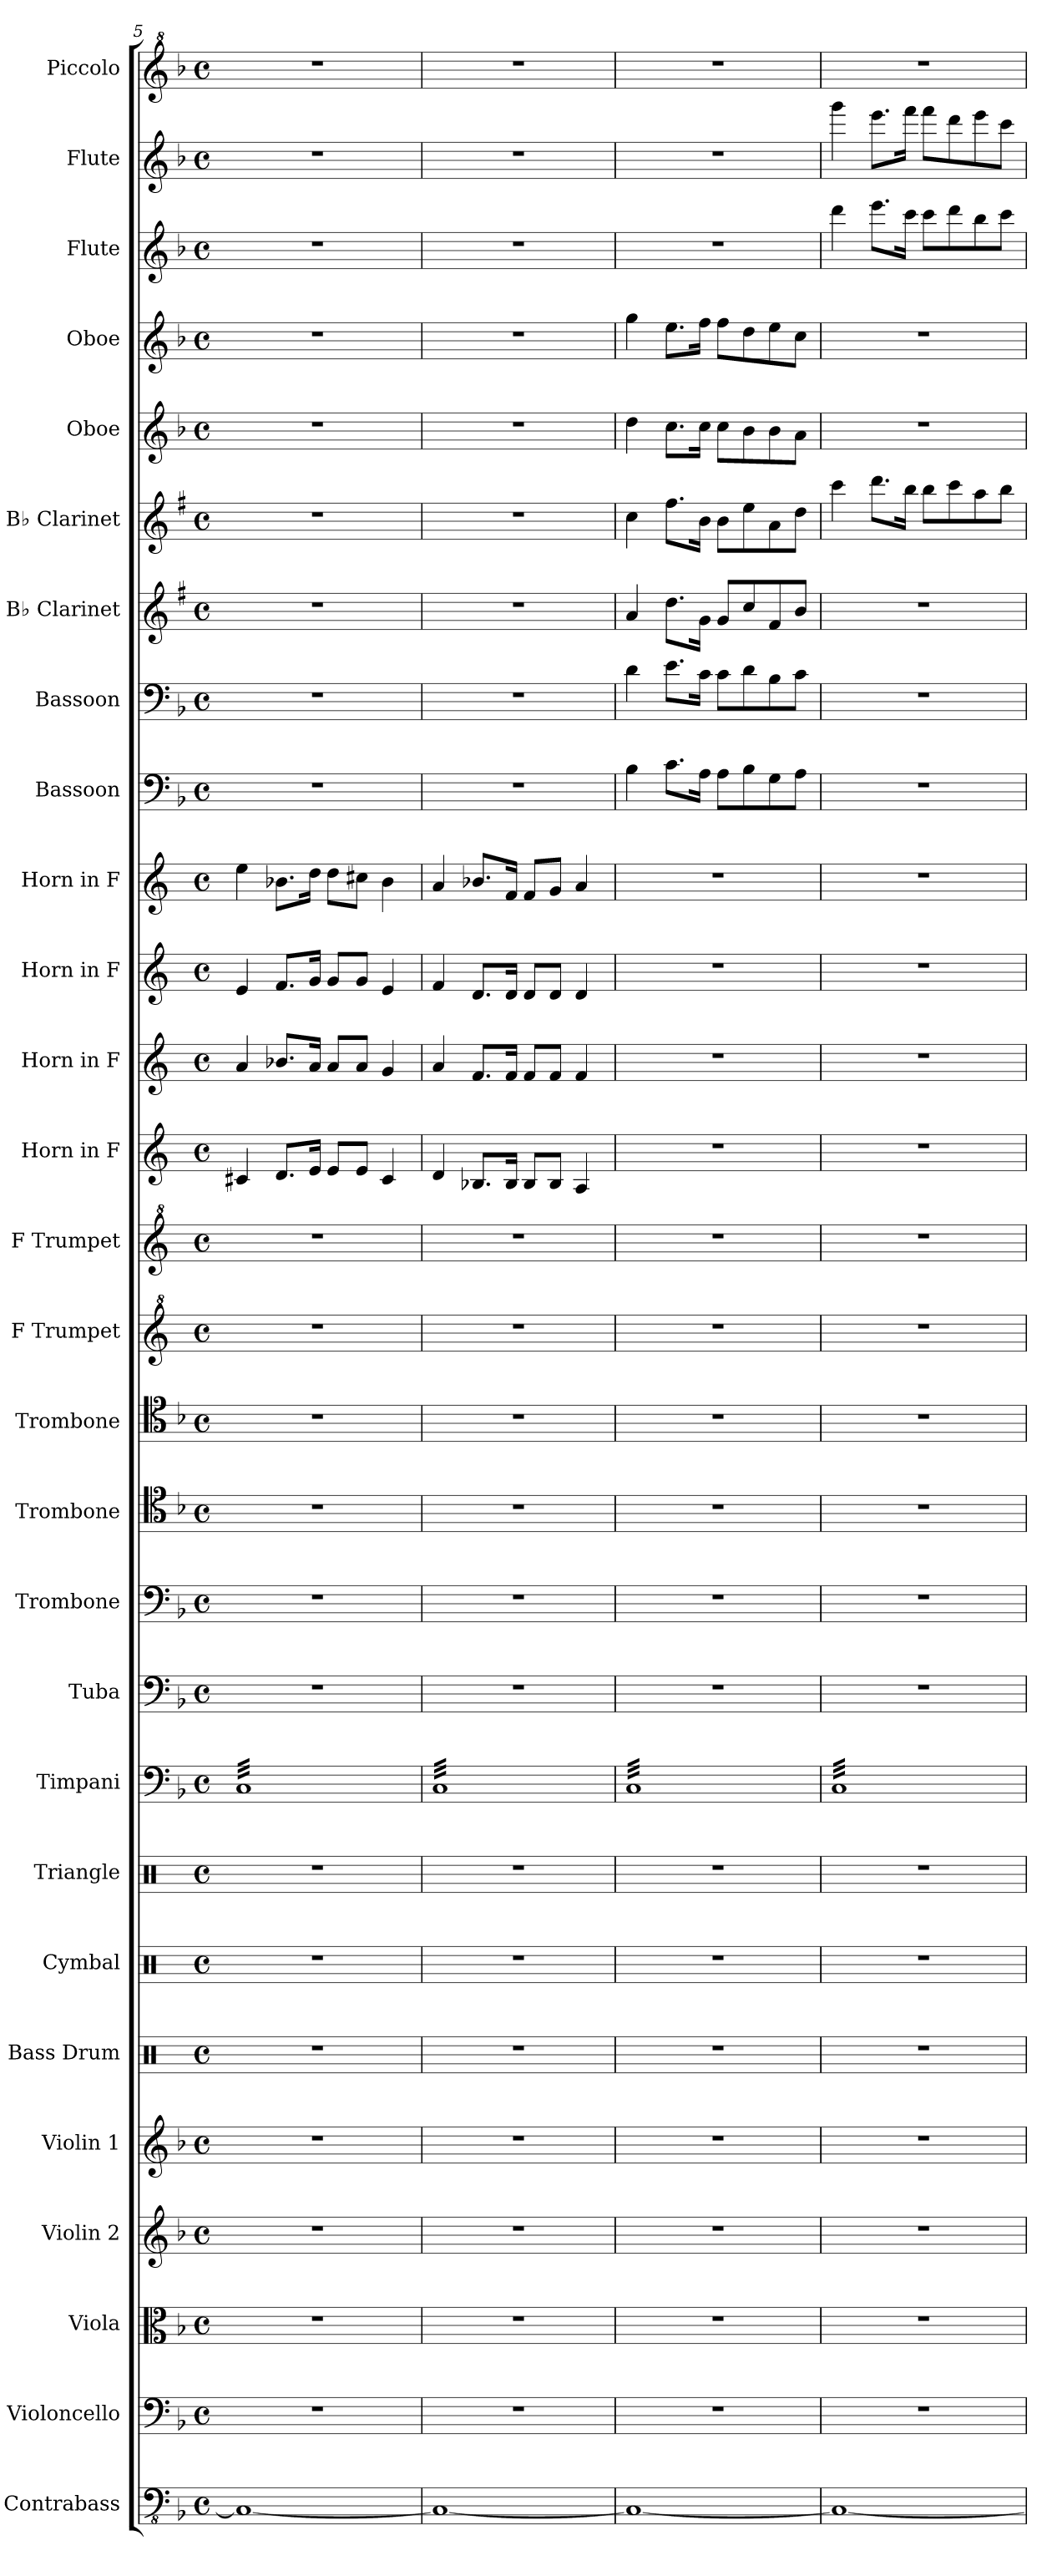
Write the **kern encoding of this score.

**kern	**kern	**kern	**kern	**kern	**kern	**kern	**kern	**kern	**kern	**kern	**kern	**kern	**kern	**kern	**kern	**kern	**kern	**kern	**kern	**kern	**kern	**kern	**kern	**kern	**kern	**kern	**kern
*part28	*part27	*part26	*part25	*part24	*part23	*part22	*part21	*part20	*part19	*part18	*part17	*part16	*part15	*part14	*part13	*part12	*part11	*part10	*part9	*part8	*part7	*part6	*part5	*part4	*part3	*part2	*part1
*staff28	*staff27	*staff26	*staff25	*staff24	*staff23	*staff22	*staff21	*staff20	*staff19	*staff18	*staff17	*staff16	*staff15	*staff14	*staff13	*staff12	*staff11	*staff10	*staff9	*staff8	*staff7	*staff6	*staff5	*staff4	*staff3	*staff2	*staff1
*I"Contrabass	*I"Violoncello	*I"Viola	*I"Violin 2	*I"Violin 1	*I"Bass Drum	*I"Cymbal	*I"Triangle	*I"Timpani	*I"Tuba	*I"Trombone	*I"Trombone	*I"Trombone	*I"F Trumpet	*I"F Trumpet	*I"Horn in F	*I"Horn in F	*I"Horn in F	*I"Horn in F	*I"Bassoon	*I"Bassoon	*I"B♭ Clarinet	*I"B♭ Clarinet	*I"Oboe	*I"Oboe	*I"Flute	*I"Flute	*I"Piccolo
*I'Cbs.	*I'Vlc.	*I'Vla.	*I'Vln. 2	*I'Vln. 1	*I'B. Dr.	*I'Cym.	*I'Trgl.	*I'Timp.	*I'Tu.	*I'Trb.	*I'Trb.	*I'Trb.	*I'F Tpt.	*I'F Tpt.	*	*	*	*	*I'Bsn.	*I'Bsn.	*I'B♭ Cl.	*I'B♭ Cl.	*I'Ob.	*I'Ob.	*I'Fl.	*I'Fl.	*I'Picc.
*clefFv4	*clefF4	*clefC3	*clefG2	*clefG2	*clefX	*clefX	*clefX	*clefF4	*clefF4	*clefF4	*clefC4	*clefC4	*clefG^2	*clefG^2	*clefG2	*clefG2	*clefG2	*clefG2	*clefF4	*clefF4	*clefG2	*clefG2	*clefG2	*clefG2	*clefG2	*clefG2	*clefG^2
*	*	*	*	*	*	*	*	*	*	*	*	*	*	*	*ITrd4c7	*ITrd4c7	*ITrd4c7	*ITrd4c7	*	*	*ITrd1c2	*ITrd1c2	*	*	*	*	*ITrd-7c-12
*k[b-]	*k[b-]	*k[b-]	*k[b-]	*k[b-]	*k[]	*k[]	*k[]	*k[b-]	*k[b-]	*k[b-]	*k[b-]	*k[b-]	*k[]	*k[]	*k[b-]	*k[b-]	*k[b-]	*k[b-]	*k[b-]	*k[b-]	*k[b-]	*k[b-]	*k[b-]	*k[b-]	*k[b-]	*k[b-]	*k[b-]
*M4/4	*M4/4	*M4/4	*M4/4	*M4/4	*M4/4	*M4/4	*M4/4	*M4/4	*M4/4	*M4/4	*M4/4	*M4/4	*M4/4	*M4/4	*M4/4	*M4/4	*M4/4	*M4/4	*M4/4	*M4/4	*M4/4	*M4/4	*M4/4	*M4/4	*M4/4	*M4/4	*M4/4
*met(c)	*met(c)	*met(c)	*met(c)	*met(c)	*met(c)	*met(c)	*met(c)	*met(c)	*met(c)	*met(c)	*met(c)	*met(c)	*met(c)	*met(c)	*met(c)	*met(c)	*met(c)	*met(c)	*met(c)	*met(c)	*met(c)	*met(c)	*met(c)	*met(c)	*met(c)	*met(c)	*met(c)
=5	=5	=5	=5	=5	=5	=5	=5	=5	=5	=5	=5	=5	=5	=5	=5	=5	=5	=5	=5	=5	=5	=5	=5	=5	=5	=5	=5
*	*	*	*	*	*	*	*	*tremolo	*	*	*	*	*	*	*	*	*	*	*	*	*	*	*	*	*	*	*
1CC_	1r	1r	1r	1r	1r	1r	1r	32CLLL	1r	1r	1r	1r	1r	1r	4F#X/	4d/	4A/	4a\	1r	1r	1r	1r	1r	1r	1r	1r	1r
.	.	.	.	.	.	.	.	32C	.	.	.	.	.	.	.	.	.	.	.	.	.	.	.	.	.	.	.
.	.	.	.	.	.	.	.	32C	.	.	.	.	.	.	.	.	.	.	.	.	.	.	.	.	.	.	.
.	.	.	.	.	.	.	.	32C	.	.	.	.	.	.	.	.	.	.	.	.	.	.	.	.	.	.	.
.	.	.	.	.	.	.	.	32C	.	.	.	.	.	.	.	.	.	.	.	.	.	.	.	.	.	.	.
.	.	.	.	.	.	.	.	32C	.	.	.	.	.	.	.	.	.	.	.	.	.	.	.	.	.	.	.
.	.	.	.	.	.	.	.	32C	.	.	.	.	.	.	.	.	.	.	.	.	.	.	.	.	.	.	.
.	.	.	.	.	.	.	.	32C	.	.	.	.	.	.	.	.	.	.	.	.	.	.	.	.	.	.	.
.	.	.	.	.	.	.	.	32C	.	.	.	.	.	.	8.G/L	8.e-X/L	8.B-/L	8.e-X\L	.	.	.	.	.	.	.	.	.
.	.	.	.	.	.	.	.	32C	.	.	.	.	.	.	.	.	.	.	.	.	.	.	.	.	.	.	.
.	.	.	.	.	.	.	.	32C	.	.	.	.	.	.	.	.	.	.	.	.	.	.	.	.	.	.	.
.	.	.	.	.	.	.	.	32C	.	.	.	.	.	.	.	.	.	.	.	.	.	.	.	.	.	.	.
.	.	.	.	.	.	.	.	32C	.	.	.	.	.	.	.	.	.	.	.	.	.	.	.	.	.	.	.
.	.	.	.	.	.	.	.	32C	.	.	.	.	.	.	.	.	.	.	.	.	.	.	.	.	.	.	.
.	.	.	.	.	.	.	.	32C	.	.	.	.	.	.	16A/Jk	16d/Jk	16c/Jk	16g\Jk	.	.	.	.	.	.	.	.	.
.	.	.	.	.	.	.	.	32C	.	.	.	.	.	.	.	.	.	.	.	.	.	.	.	.	.	.	.
.	.	.	.	.	.	.	.	32C	.	.	.	.	.	.	8A/L	8d/L	8c/L	8g\L	.	.	.	.	.	.	.	.	.
.	.	.	.	.	.	.	.	32C	.	.	.	.	.	.	.	.	.	.	.	.	.	.	.	.	.	.	.
.	.	.	.	.	.	.	.	32C	.	.	.	.	.	.	.	.	.	.	.	.	.	.	.	.	.	.	.
.	.	.	.	.	.	.	.	32C	.	.	.	.	.	.	.	.	.	.	.	.	.	.	.	.	.	.	.
.	.	.	.	.	.	.	.	32C	.	.	.	.	.	.	8A/J	8d/J	8c/J	8f#X\J	.	.	.	.	.	.	.	.	.
.	.	.	.	.	.	.	.	32C	.	.	.	.	.	.	.	.	.	.	.	.	.	.	.	.	.	.	.
.	.	.	.	.	.	.	.	32C	.	.	.	.	.	.	.	.	.	.	.	.	.	.	.	.	.	.	.
.	.	.	.	.	.	.	.	32C	.	.	.	.	.	.	.	.	.	.	.	.	.	.	.	.	.	.	.
.	.	.	.	.	.	.	.	32C	.	.	.	.	.	.	4F#/	4c/	4A/	4e-\	.	.	.	.	.	.	.	.	.
.	.	.	.	.	.	.	.	32C	.	.	.	.	.	.	.	.	.	.	.	.	.	.	.	.	.	.	.
.	.	.	.	.	.	.	.	32C	.	.	.	.	.	.	.	.	.	.	.	.	.	.	.	.	.	.	.
.	.	.	.	.	.	.	.	32C	.	.	.	.	.	.	.	.	.	.	.	.	.	.	.	.	.	.	.
.	.	.	.	.	.	.	.	32C	.	.	.	.	.	.	.	.	.	.	.	.	.	.	.	.	.	.	.
.	.	.	.	.	.	.	.	32C	.	.	.	.	.	.	.	.	.	.	.	.	.	.	.	.	.	.	.
.	.	.	.	.	.	.	.	32C	.	.	.	.	.	.	.	.	.	.	.	.	.	.	.	.	.	.	.
.	.	.	.	.	.	.	.	32CJJJ	.	.	.	.	.	.	.	.	.	.	.	.	.	.	.	.	.	.	.
=6	=6	=6	=6	=6	=6	=6	=6	=6	=6	=6	=6	=6	=6	=6	=6	=6	=6	=6	=6	=6	=6	=6	=6	=6	=6	=6	=6
1CC_	1r	1r	1r	1r	1r	1r	1r	32CLLL	1r	1r	1r	1r	1r	1r	4G/	4d/	4B-/	4d/	1r	1r	1r	1r	1r	1r	1r	1r	1r
.	.	.	.	.	.	.	.	32C	.	.	.	.	.	.	.	.	.	.	.	.	.	.	.	.	.	.	.
.	.	.	.	.	.	.	.	32C	.	.	.	.	.	.	.	.	.	.	.	.	.	.	.	.	.	.	.
.	.	.	.	.	.	.	.	32C	.	.	.	.	.	.	.	.	.	.	.	.	.	.	.	.	.	.	.
.	.	.	.	.	.	.	.	32C	.	.	.	.	.	.	.	.	.	.	.	.	.	.	.	.	.	.	.
.	.	.	.	.	.	.	.	32C	.	.	.	.	.	.	.	.	.	.	.	.	.	.	.	.	.	.	.
.	.	.	.	.	.	.	.	32C	.	.	.	.	.	.	.	.	.	.	.	.	.	.	.	.	.	.	.
.	.	.	.	.	.	.	.	32C	.	.	.	.	.	.	.	.	.	.	.	.	.	.	.	.	.	.	.
.	.	.	.	.	.	.	.	32C	.	.	.	.	.	.	8.E-X/L	8.B-/L	8.G/L	8.e-X/L	.	.	.	.	.	.	.	.	.
.	.	.	.	.	.	.	.	32C	.	.	.	.	.	.	.	.	.	.	.	.	.	.	.	.	.	.	.
.	.	.	.	.	.	.	.	32C	.	.	.	.	.	.	.	.	.	.	.	.	.	.	.	.	.	.	.
.	.	.	.	.	.	.	.	32C	.	.	.	.	.	.	.	.	.	.	.	.	.	.	.	.	.	.	.
.	.	.	.	.	.	.	.	32C	.	.	.	.	.	.	.	.	.	.	.	.	.	.	.	.	.	.	.
.	.	.	.	.	.	.	.	32C	.	.	.	.	.	.	.	.	.	.	.	.	.	.	.	.	.	.	.
.	.	.	.	.	.	.	.	32C	.	.	.	.	.	.	16E-/Jk	16B-/Jk	16G/Jk	16B-/Jk	.	.	.	.	.	.	.	.	.
.	.	.	.	.	.	.	.	32C	.	.	.	.	.	.	.	.	.	.	.	.	.	.	.	.	.	.	.
.	.	.	.	.	.	.	.	32C	.	.	.	.	.	.	8E-/L	8B-/L	8G/L	8B-/L	.	.	.	.	.	.	.	.	.
.	.	.	.	.	.	.	.	32C	.	.	.	.	.	.	.	.	.	.	.	.	.	.	.	.	.	.	.
.	.	.	.	.	.	.	.	32C	.	.	.	.	.	.	.	.	.	.	.	.	.	.	.	.	.	.	.
.	.	.	.	.	.	.	.	32C	.	.	.	.	.	.	.	.	.	.	.	.	.	.	.	.	.	.	.
.	.	.	.	.	.	.	.	32C	.	.	.	.	.	.	8E-/J	8B-/J	8G/J	8c/J	.	.	.	.	.	.	.	.	.
.	.	.	.	.	.	.	.	32C	.	.	.	.	.	.	.	.	.	.	.	.	.	.	.	.	.	.	.
.	.	.	.	.	.	.	.	32C	.	.	.	.	.	.	.	.	.	.	.	.	.	.	.	.	.	.	.
.	.	.	.	.	.	.	.	32C	.	.	.	.	.	.	.	.	.	.	.	.	.	.	.	.	.	.	.
.	.	.	.	.	.	.	.	32C	.	.	.	.	.	.	4D/	4B-/	4G/	4d/	.	.	.	.	.	.	.	.	.
.	.	.	.	.	.	.	.	32C	.	.	.	.	.	.	.	.	.	.	.	.	.	.	.	.	.	.	.
.	.	.	.	.	.	.	.	32C	.	.	.	.	.	.	.	.	.	.	.	.	.	.	.	.	.	.	.
.	.	.	.	.	.	.	.	32C	.	.	.	.	.	.	.	.	.	.	.	.	.	.	.	.	.	.	.
.	.	.	.	.	.	.	.	32C	.	.	.	.	.	.	.	.	.	.	.	.	.	.	.	.	.	.	.
.	.	.	.	.	.	.	.	32C	.	.	.	.	.	.	.	.	.	.	.	.	.	.	.	.	.	.	.
.	.	.	.	.	.	.	.	32C	.	.	.	.	.	.	.	.	.	.	.	.	.	.	.	.	.	.	.
.	.	.	.	.	.	.	.	32CJJJ	.	.	.	.	.	.	.	.	.	.	.	.	.	.	.	.	.	.	.
!!LO:PB:g=z
=7	=7	=7	=7	=7	=7	=7	=7	=7	=7	=7	=7	=7	=7	=7	=7	=7	=7	=7	=7	=7	=7	=7	=7	=7	=7	=7	=7
1CC_	1r	1r	1r	1r	1r	1r	1r	32CLLL	1r	1r	1r	1r	1r	1r	1r	1r	1r	1r	4B-\	4d\	4g/	4b-\	4dd\	4gg\	1r	1r	1r
.	.	.	.	.	.	.	.	32C	.	.	.	.	.	.	.	.	.	.	.	.	.	.	.	.	.	.	.
.	.	.	.	.	.	.	.	32C	.	.	.	.	.	.	.	.	.	.	.	.	.	.	.	.	.	.	.
.	.	.	.	.	.	.	.	32C	.	.	.	.	.	.	.	.	.	.	.	.	.	.	.	.	.	.	.
.	.	.	.	.	.	.	.	32C	.	.	.	.	.	.	.	.	.	.	.	.	.	.	.	.	.	.	.
.	.	.	.	.	.	.	.	32C	.	.	.	.	.	.	.	.	.	.	.	.	.	.	.	.	.	.	.
.	.	.	.	.	.	.	.	32C	.	.	.	.	.	.	.	.	.	.	.	.	.	.	.	.	.	.	.
.	.	.	.	.	.	.	.	32C	.	.	.	.	.	.	.	.	.	.	.	.	.	.	.	.	.	.	.
.	.	.	.	.	.	.	.	32C	.	.	.	.	.	.	.	.	.	.	8.c\L	8.e\L	8.cc\L	8.ee\L	8.cc\L	8.ee\L	.	.	.
.	.	.	.	.	.	.	.	32C	.	.	.	.	.	.	.	.	.	.	.	.	.	.	.	.	.	.	.
.	.	.	.	.	.	.	.	32C	.	.	.	.	.	.	.	.	.	.	.	.	.	.	.	.	.	.	.
.	.	.	.	.	.	.	.	32C	.	.	.	.	.	.	.	.	.	.	.	.	.	.	.	.	.	.	.
.	.	.	.	.	.	.	.	32C	.	.	.	.	.	.	.	.	.	.	.	.	.	.	.	.	.	.	.
.	.	.	.	.	.	.	.	32C	.	.	.	.	.	.	.	.	.	.	.	.	.	.	.	.	.	.	.
.	.	.	.	.	.	.	.	32C	.	.	.	.	.	.	.	.	.	.	16A\Jk	16c\Jk	16f\Jk	16a\Jk	16cc\Jk	16ff\Jk	.	.	.
.	.	.	.	.	.	.	.	32C	.	.	.	.	.	.	.	.	.	.	.	.	.	.	.	.	.	.	.
.	.	.	.	.	.	.	.	32C	.	.	.	.	.	.	.	.	.	.	8A\L	8c\L	8f/L	8a\L	8cc\L	8ff\L	.	.	.
.	.	.	.	.	.	.	.	32C	.	.	.	.	.	.	.	.	.	.	.	.	.	.	.	.	.	.	.
.	.	.	.	.	.	.	.	32C	.	.	.	.	.	.	.	.	.	.	.	.	.	.	.	.	.	.	.
.	.	.	.	.	.	.	.	32C	.	.	.	.	.	.	.	.	.	.	.	.	.	.	.	.	.	.	.
.	.	.	.	.	.	.	.	32C	.	.	.	.	.	.	.	.	.	.	8B-\	8d\	8b-/	8dd\	8b-\	8dd\	.	.	.
.	.	.	.	.	.	.	.	32C	.	.	.	.	.	.	.	.	.	.	.	.	.	.	.	.	.	.	.
.	.	.	.	.	.	.	.	32C	.	.	.	.	.	.	.	.	.	.	.	.	.	.	.	.	.	.	.
.	.	.	.	.	.	.	.	32C	.	.	.	.	.	.	.	.	.	.	.	.	.	.	.	.	.	.	.
.	.	.	.	.	.	.	.	32C	.	.	.	.	.	.	.	.	.	.	8G\	8B-\	8e/	8g\	8b-\	8ee\	.	.	.
.	.	.	.	.	.	.	.	32C	.	.	.	.	.	.	.	.	.	.	.	.	.	.	.	.	.	.	.
.	.	.	.	.	.	.	.	32C	.	.	.	.	.	.	.	.	.	.	.	.	.	.	.	.	.	.	.
.	.	.	.	.	.	.	.	32C	.	.	.	.	.	.	.	.	.	.	.	.	.	.	.	.	.	.	.
.	.	.	.	.	.	.	.	32C	.	.	.	.	.	.	.	.	.	.	8A\J	8c\J	8a/J	8cc\J	8a\J	8cc\J	.	.	.
.	.	.	.	.	.	.	.	32C	.	.	.	.	.	.	.	.	.	.	.	.	.	.	.	.	.	.	.
.	.	.	.	.	.	.	.	32C	.	.	.	.	.	.	.	.	.	.	.	.	.	.	.	.	.	.	.
.	.	.	.	.	.	.	.	32CJJJ	.	.	.	.	.	.	.	.	.	.	.	.	.	.	.	.	.	.	.
=8	=8	=8	=8	=8	=8	=8	=8	=8	=8	=8	=8	=8	=8	=8	=8	=8	=8	=8	=8	=8	=8	=8	=8	=8	=8	=8	=8
1CC_	1r	1r	1r	1r	1r	1r	1r	32CLLL	1r	1r	1r	1r	1r	1r	1r	1r	1r	1r	1r	1r	1r	4bb-\	1r	1r	4ddd\	4ggg\	1r
.	.	.	.	.	.	.	.	32C	.	.	.	.	.	.	.	.	.	.	.	.	.	.	.	.	.	.	.
.	.	.	.	.	.	.	.	32C	.	.	.	.	.	.	.	.	.	.	.	.	.	.	.	.	.	.	.
.	.	.	.	.	.	.	.	32C	.	.	.	.	.	.	.	.	.	.	.	.	.	.	.	.	.	.	.
.	.	.	.	.	.	.	.	32C	.	.	.	.	.	.	.	.	.	.	.	.	.	.	.	.	.	.	.
.	.	.	.	.	.	.	.	32C	.	.	.	.	.	.	.	.	.	.	.	.	.	.	.	.	.	.	.
.	.	.	.	.	.	.	.	32C	.	.	.	.	.	.	.	.	.	.	.	.	.	.	.	.	.	.	.
.	.	.	.	.	.	.	.	32C	.	.	.	.	.	.	.	.	.	.	.	.	.	.	.	.	.	.	.
.	.	.	.	.	.	.	.	32C	.	.	.	.	.	.	.	.	.	.	.	.	.	8.ccc\L	.	.	8.eee\L	8.eee\L	.
.	.	.	.	.	.	.	.	32C	.	.	.	.	.	.	.	.	.	.	.	.	.	.	.	.	.	.	.
.	.	.	.	.	.	.	.	32C	.	.	.	.	.	.	.	.	.	.	.	.	.	.	.	.	.	.	.
.	.	.	.	.	.	.	.	32C	.	.	.	.	.	.	.	.	.	.	.	.	.	.	.	.	.	.	.
.	.	.	.	.	.	.	.	32C	.	.	.	.	.	.	.	.	.	.	.	.	.	.	.	.	.	.	.
.	.	.	.	.	.	.	.	32C	.	.	.	.	.	.	.	.	.	.	.	.	.	.	.	.	.	.	.
.	.	.	.	.	.	.	.	32C	.	.	.	.	.	.	.	.	.	.	.	.	.	16aa\Jk	.	.	16ccc\Jk	16fff\Jk	.
.	.	.	.	.	.	.	.	32C	.	.	.	.	.	.	.	.	.	.	.	.	.	.	.	.	.	.	.
.	.	.	.	.	.	.	.	32C	.	.	.	.	.	.	.	.	.	.	.	.	.	8aa\L	.	.	8ccc\L	8fff\L	.
.	.	.	.	.	.	.	.	32C	.	.	.	.	.	.	.	.	.	.	.	.	.	.	.	.	.	.	.
.	.	.	.	.	.	.	.	32C	.	.	.	.	.	.	.	.	.	.	.	.	.	.	.	.	.	.	.
.	.	.	.	.	.	.	.	32C	.	.	.	.	.	.	.	.	.	.	.	.	.	.	.	.	.	.	.
.	.	.	.	.	.	.	.	32C	.	.	.	.	.	.	.	.	.	.	.	.	.	8bb-\	.	.	8ddd\	8ddd\	.
.	.	.	.	.	.	.	.	32C	.	.	.	.	.	.	.	.	.	.	.	.	.	.	.	.	.	.	.
.	.	.	.	.	.	.	.	32C	.	.	.	.	.	.	.	.	.	.	.	.	.	.	.	.	.	.	.
.	.	.	.	.	.	.	.	32C	.	.	.	.	.	.	.	.	.	.	.	.	.	.	.	.	.	.	.
.	.	.	.	.	.	.	.	32C	.	.	.	.	.	.	.	.	.	.	.	.	.	8gg\	.	.	8bb-\	8eee\	.
.	.	.	.	.	.	.	.	32C	.	.	.	.	.	.	.	.	.	.	.	.	.	.	.	.	.	.	.
.	.	.	.	.	.	.	.	32C	.	.	.	.	.	.	.	.	.	.	.	.	.	.	.	.	.	.	.
.	.	.	.	.	.	.	.	32C	.	.	.	.	.	.	.	.	.	.	.	.	.	.	.	.	.	.	.
.	.	.	.	.	.	.	.	32C	.	.	.	.	.	.	.	.	.	.	.	.	.	8aa\J	.	.	8ccc\J	8ccc\J	.
.	.	.	.	.	.	.	.	32C	.	.	.	.	.	.	.	.	.	.	.	.	.	.	.	.	.	.	.
.	.	.	.	.	.	.	.	32C	.	.	.	.	.	.	.	.	.	.	.	.	.	.	.	.	.	.	.
.	.	.	.	.	.	.	.	32CJJJ	.	.	.	.	.	.	.	.	.	.	.	.	.	.	.	.	.	.	.
*	*	*	*	*	*	*	*	*Xtremolo	*	*	*	*	*	*	*	*	*	*	*	*	*	*	*	*	*	*	*
=	=	=	=	=	=	=	=	=	=	=	=	=	=	=	=	=	=	=	=	=	=	=	=	=	=	=	=
*-	*-	*-	*-	*-	*-	*-	*-	*-	*-	*-	*-	*-	*-	*-	*-	*-	*-	*-	*-	*-	*-	*-	*-	*-	*-	*-	*-
